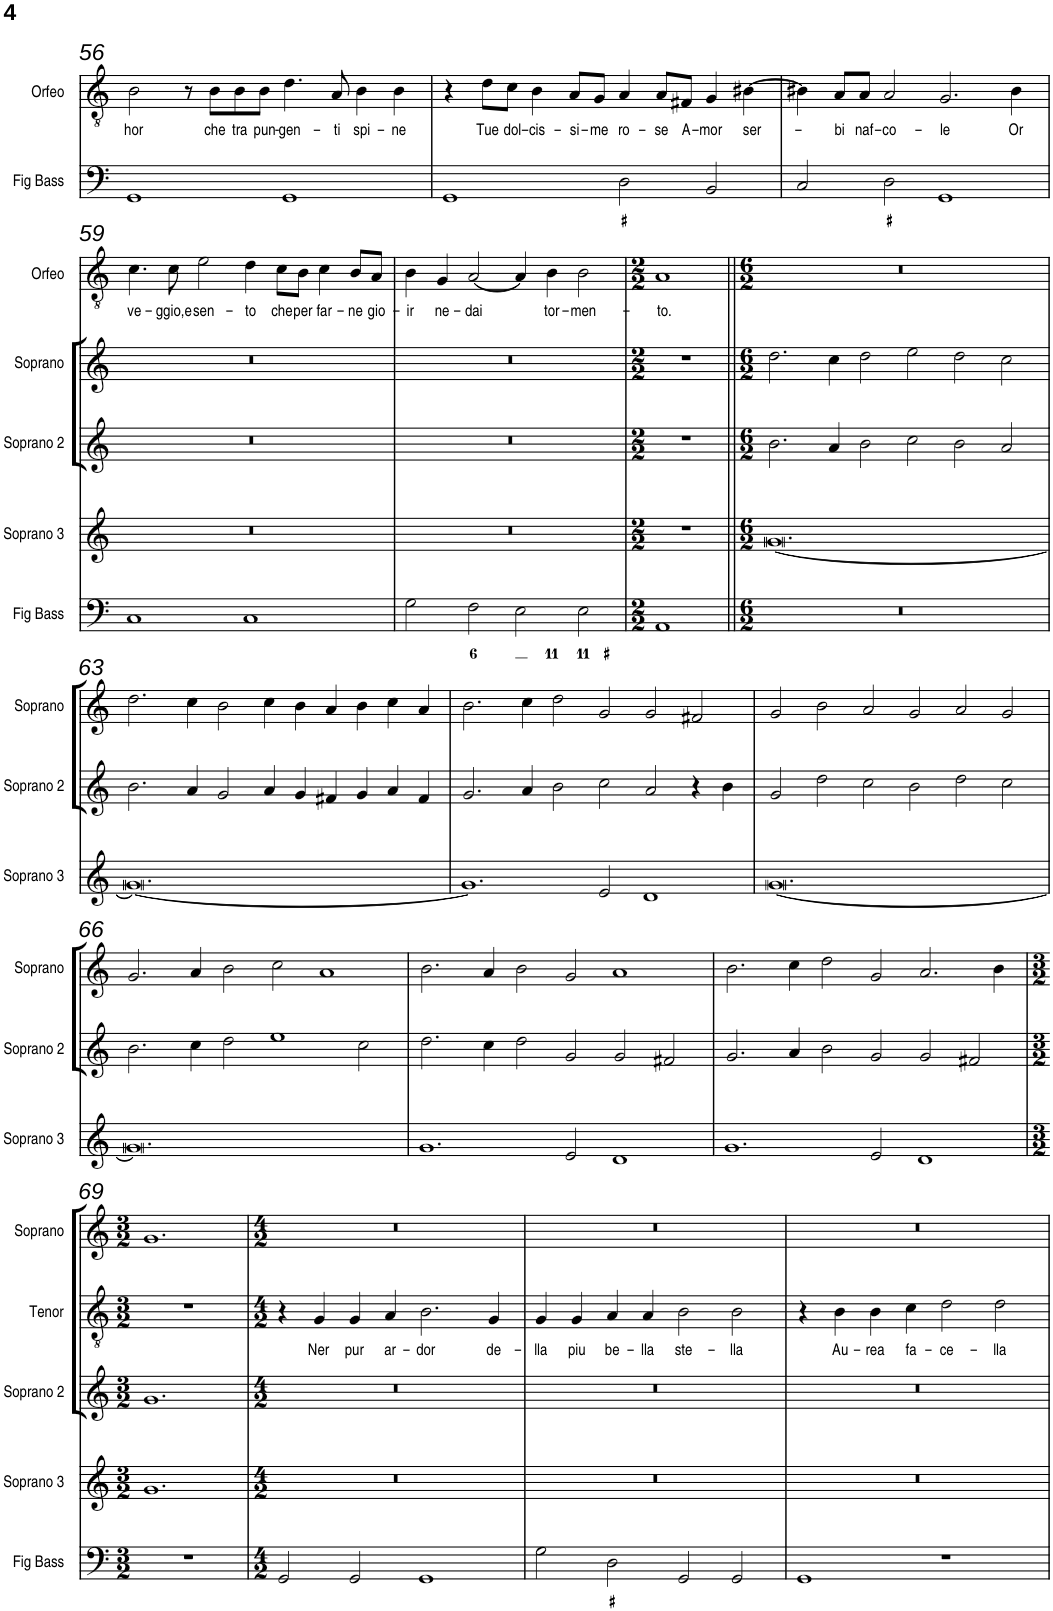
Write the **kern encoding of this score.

**kern	**kern	**kern	**kern	**text	**kern	**kern	**text
*part6	*part5	*part4	*part3	*part3	*part2	*part1	*part1
*staff6	*staff5	*staff4	*staff3	*staff3	*staff2	*staff1	*staff1
*I"Fig Bass	*I"Soprano 3	*I"Soprano 2	*I"Tenor	*	*I"Soprano	*I"Orfeo	*
*I'Fig Bass	*I'Soprano 3	*I'Soprano 2	*I'Tenor	*	*I'Soprano	*I'Orfeo	*
!!LO:PB:g=z
*clefF4	*clefG2	*clefG2	*clefGv2	*	*clefG2	*clefGv2	*
*k[]	*k[]	*k[]	*k[]	*	*k[]	*k[]	*
*M4/2	*M4/2	*M4/2	*M4/2	*	*M4/2	*M4/2	*
=56	=56	=56	=56	=56	=56	=56	=56
!	!	!	!	!	!	!	!LO:LY:b
1GG	0r	0r	0r	.	0r	2B\	hor
.	.	.	.	.	.	8r	.
!	!	!	!	!	!	!	!LO:LY:b
.	.	.	.	.	.	8B\L	che
!	!	!	!	!	!	!	!LO:LY:b
.	.	.	.	.	.	8B\	tra
!	!	!	!	!	!	!	!LO:LY:b
.	.	.	.	.	.	8B\J	pun-
!	!	!	!	!	!	!	!LO:LY:b
1GG	.	.	.	.	.	4.d\	-gen-
!	!	!	!	!	!	!	!LO:LY:b
.	.	.	.	.	.	8A/	-ti
!	!	!	!	!	!	!	!LO:LY:b
.	.	.	.	.	.	4B\	spi-
!	!	!	!	!	!	!	!LO:LY:b
.	.	.	.	.	.	4B\	-ne
=57	=57	=57	=57	=57	=57	=57	=57
1GG	0r	0r	0r	.	0r	4r	.
!	!	!	!	!	!	!	!LO:LY:b
.	.	.	.	.	.	8d\L	Tue
!	!	!	!	!	!	!	!LO:LY:b
.	.	.	.	.	.	8c\J	dol-
!	!	!	!	!	!	!	!LO:LY:b
.	.	.	.	.	.	4B\	-cis-
!	!	!	!	!	!	!	!LO:LY:b
.	.	.	.	.	.	8A/L	-si-
!	!	!	!	!	!	!	!LO:LY:b
.	.	.	.	.	.	8G/J	-me
!	!	!	!	!	!	!	!LO:LY:b
2D\	.	.	.	.	.	4A/	ro-
!	!	!	!	!	!	!	!LO:LY:b
.	.	.	.	.	.	8A/L	-se
!	!	!	!	!	!	!	!LO:LY:b
.	.	.	.	.	.	8F#X/J	A-
!	!	!	!	!	!	!	!LO:LY:b
2BB/	.	.	.	.	.	4G/	-mor
!	!	!	!	!	!	!	!LO:LY:b
.	.	.	.	.	.	[4B#X\	ser-
=58	=58	=58	=58	=58	=58	=58	=58
2C/	0r	0r	0r	.	0r	4B#X\]	.
!	!	!	!	!	!	!	!LO:LY:b
.	.	.	.	.	.	8A/L	-bi
!	!	!	!	!	!	!	!LO:LY:b
.	.	.	.	.	.	8A/J	naf-
!	!	!	!	!	!	!	!LO:LY:b
2D\	.	.	.	.	.	2A/	-co-
!	!	!	!	!	!	!	!LO:LY:b
1GG	.	.	.	.	.	2.G/	-le
!	!	!	!	!	!	!	!LO:LY:b
.	.	.	.	.	.	4B#\	Or
!!LO:LB:g=z
=59	=59	=59	=59	=59	=59	=59	=59
!	!	!	!	!	!	!	!LO:LY:b
1C	0r	0r	0r	.	0r	4.c\	ve-
!	!	!	!	!	!	!	!LO:LY:b
.	.	.	.	.	.	8c\	-ggio,e
!	!	!	!	!	!	!	!LO:LY:b
.	.	.	.	.	.	2e\	sen-
!	!	!	!	!	!	!	!LO:LY:b
1C	.	.	.	.	.	4d\	-to
!	!	!	!	!	!	!	!LO:LY:b
.	.	.	.	.	.	8c\L	che
!	!	!	!	!	!	!	!LO:LY:b
.	.	.	.	.	.	8B\J	per
!	!	!	!	!	!	!	!LO:LY:b
.	.	.	.	.	.	4c\	far-
!	!	!	!	!	!	!	!LO:LY:b
.	.	.	.	.	.	8B/L	-ne
!	!	!	!	!	!	!	!LO:LY:b
.	.	.	.	.	.	8A/J	gio-
=60	=60	=60	=60	=60	=60	=60	=60
!	!	!	!	!	!	!	!LO:LY:b
2G\	0r	0r	0r	.	0r	4B\	-ir
!	!	!	!	!	!	!	!LO:LY:b
.	.	.	.	.	.	4G/	ne-
!	!	!	!	!	!	!	!LO:LY:b
2F\	.	.	.	.	.	[2A/	-dai
2E\	.	.	.	.	.	4A/]	.
!	!	!	!	!	!	!	!LO:LY:b
.	.	.	.	.	.	4B\	tor-
!	!	!	!	!	!	!	!LO:LY:b
2E\	.	.	.	.	.	2B\	-men-
=61	=61	=61	=61	=61	=61	=61	=61
*M2/2	*M2/2	*M2/2	*M2/2	*	*M2/2	*M2/2	*
!	!	!	!	!	!	!	!LO:LY:b
1AA	1r	1r	1r	.	1r	1A	-to.
=62||	=62||	=62||	=62||	=62||	=62||	=62||	=62||
*M6/2	*M6/2	*M6/2	*M6/2	*	*M6/2	*M6/2	*
0.r	[0.g	2.b\	0.r	.	2.dd\	0.r	.
.	.	4a/	.	.	4cc\	.	.
.	.	2b\	.	.	2dd\	.	.
.	.	2cc\	.	.	2ee\	.	.
.	.	2b\	.	.	2dd\	.	.
.	.	2a/	.	.	2cc\	.	.
!!LO:LB:g=z
=63	=63	=63	=63	=63	=63	=63	=63
0.r	0.g_	2.b\	0.r	.	2.dd\	0.r	.
.	.	4a/	.	.	4cc\	.	.
.	.	2g/	.	.	2b\	.	.
.	.	4a/	.	.	4cc\	.	.
.	.	4g/	.	.	4b\	.	.
.	.	4f#X/	.	.	4a/	.	.
.	.	4g/	.	.	4b\	.	.
.	.	4a/	.	.	4cc\	.	.
.	.	4f#/	.	.	4a/	.	.
=64	=64	=64	=64	=64	=64	=64	=64
0.r	1.g]	2.g/	0.r	.	2.b\	0.r	.
.	.	4a/	.	.	4cc\	.	.
.	.	2b\	.	.	2dd\	.	.
.	2e/	2cc\	.	.	2g/	.	.
.	1d	2a/	.	.	2g/	.	.
.	.	4r	.	.	2f#X/	.	.
.	.	4b\	.	.	.	.	.
=65	=65	=65	=65	=65	=65	=65	=65
0.r	[0.g	2g/	0.r	.	2g/	0.r	.
.	.	2dd\	.	.	2b\	.	.
.	.	2cc\	.	.	2a/	.	.
.	.	2b\	.	.	2g/	.	.
.	.	2dd\	.	.	2a/	.	.
.	.	2cc\	.	.	2g/	.	.
!!LO:LB:g=z
=66	=66	=66	=66	=66	=66	=66	=66
0.r	0.g]	2.b\	0.r	.	2.g/	0.r	.
.	.	4cc\	.	.	4a/	.	.
.	.	2dd\	.	.	2b\	.	.
.	.	1ee	.	.	2cc\	.	.
.	.	.	.	.	1a	.	.
.	.	2cc\	.	.	.	.	.
=67	=67	=67	=67	=67	=67	=67	=67
0.r	1.g	2.dd\	0.r	.	2.b\	0.r	.
.	.	4cc\	.	.	4a/	.	.
.	.	2dd\	.	.	2b\	.	.
.	2e/	2g/	.	.	2g/	.	.
.	1d	2g/	.	.	1a	.	.
.	.	2f#X/	.	.	.	.	.
=68	=68	=68	=68	=68	=68	=68	=68
0.r	1.g	2.g/	0.r	.	2.b\	0.r	.
.	.	4a/	.	.	4cc\	.	.
.	.	2b\	.	.	2dd\	.	.
.	2e/	2g/	.	.	2g/	.	.
.	1d	2g/	.	.	2.a/	.	.
.	.	2f#X/	.	.	.	.	.
.	.	.	.	.	4b\	.	.
!!LO:LB:g=z
=69	=69	=69	=69	=69	=69	=69	=69
*M3/2	*M3/2	*M3/2	*M3/2	*	*M3/2	*M3/2	*
1.r	1.g	1.g	1.r	.	1.g	1.r	.
=70	=70	=70	=70	=70	=70	=70	=70
*M4/2	*M4/2	*M4/2	*M4/2	*	*M4/2	*M4/2	*
2GG/	0r	0r	4r	.	0r	0r	.
!	!	!	!	!LO:LY:b	!	!	!
.	.	.	4G/	Ner	.	.	.
!	!	!	!	!LO:LY:b	!	!	!
2GG/	.	.	4G/	pur	.	.	.
!	!	!	!	!LO:LY:b	!	!	!
.	.	.	4A/	ar-	.	.	.
!	!	!	!	!LO:LY:b	!	!	!
1GG	.	.	2.B\	-dor	.	.	.
!	!	!	!	!LO:LY:b	!	!	!
.	.	.	4G/	de-	.	.	.
=71	=71	=71	=71	=71	=71	=71	=71
!	!	!	!	!LO:LY:b	!	!	!
2G\	0r	0r	4G/	-lla	0r	0r	.
!	!	!	!	!LO:LY:b	!	!	!
.	.	.	4G/	piu	.	.	.
!	!	!	!	!LO:LY:b	!	!	!
2D\	.	.	4A/	be-	.	.	.
!	!	!	!	!LO:LY:b	!	!	!
.	.	.	4A/	-lla	.	.	.
!	!	!	!	!LO:LY:b	!	!	!
2GG/	.	.	2B\	ste-	.	.	.
!	!	!	!	!LO:LY:b	!	!	!
2GG/	.	.	2B\	-lla	.	.	.
=72	=72	=72	=72	=72	=72	=72	=72
1GG	0r	0r	4r	.	0r	0r	.
!	!	!	!	!LO:LY:b	!	!	!
.	.	.	4B\	Au-	.	.	.
!	!	!	!	!LO:LY:b	!	!	!
.	.	.	4B\	-rea	.	.	.
!	!	!	!	!LO:LY:b	!	!	!
.	.	.	4c\	fa-	.	.	.
!	!	!	!	!LO:LY:b	!	!	!
1r	.	.	2d\	-ce-	.	.	.
!	!	!	!	!LO:LY:b	!	!	!
.	.	.	2d\	-lla	.	.	.
=	=	=	=	=	=	=	=
*-	*-	*-	*-	*-	*-	*-	*-
